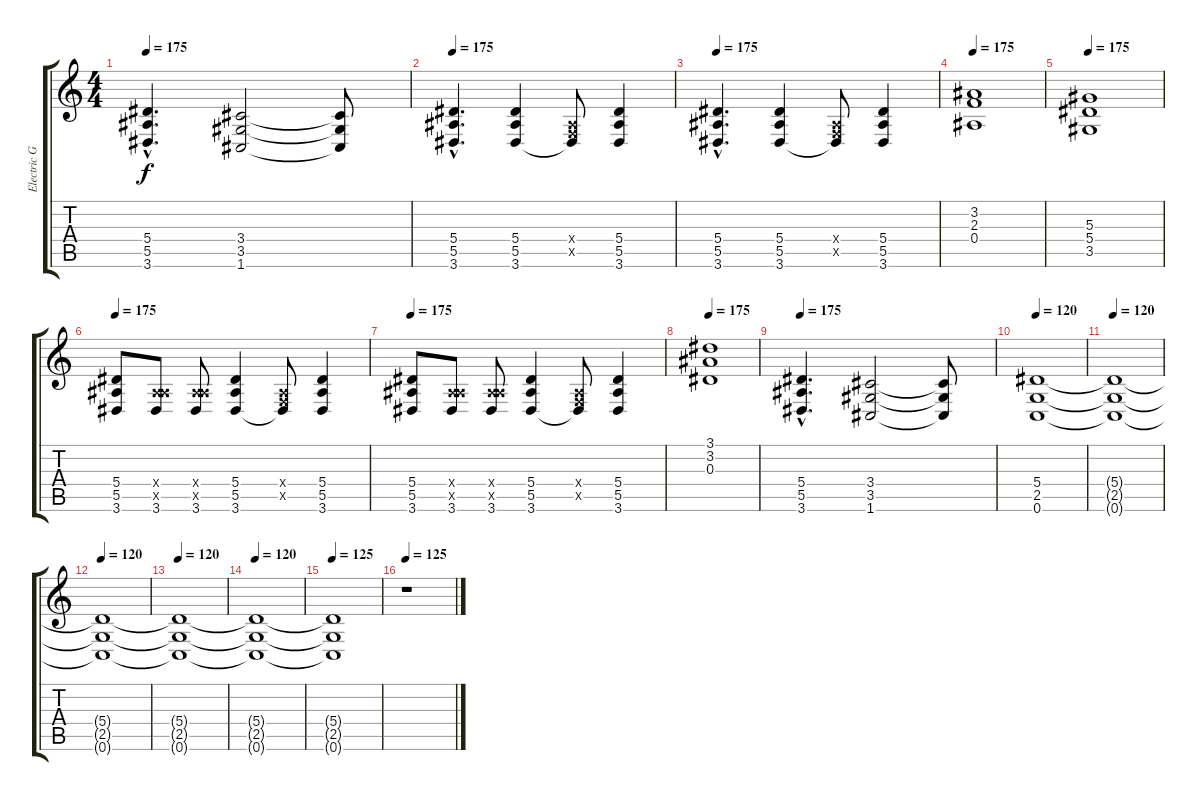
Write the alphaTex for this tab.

\track ("Electric Guitar 3" "Electric G") {instrument distortionguitar}
\staff {score tabs}
\tuning (C4 G3 Eb3 Bb2 F2 C2) {hide}
\ts (4 4)
\tempo 175
\clef g2
\ks c
(5.4{hac} 5.5{hac} 3.6{hac}).4{d dy f} (3.4 3.5 1.6).2 (3.4{t} 3.5{t} 1.6{t}).8 |
\tempo 175
(5.4{hac} 5.5{hac} 3.6{hac}).4{d} (5.4 5.5 3.6).4 (0.4{x} 0.5{x} 3.6{t}).8 (5.4 5.5 3.6).4 |
\tempo 175
(5.4{hac} 5.5{hac} 3.6{hac}).4{d} (5.4 5.5 3.6).4 (0.4{x} 0.5{x} 3.6{t}).8 (5.4 5.5 3.6).4 |
\tempo 175
(3.2 2.3 0.4).1 |
\tempo 175
(5.3 5.4 3.5).1 |
\tempo 175
(5.4 5.5 3.6).8 (0.4{x} 5.5{x} 3.6).8 (0.4{x} 5.5{x} 3.6).8 (5.4 5.5 3.6).4 (0.4{x} 0.5{x} 3.6{t}).8 (5.4 5.5 3.6).4 |
\tempo 175
(5.4 5.5 3.6).8 (0.4{x} 5.5{x} 3.6).8 (0.4{x} 5.5{x} 3.6).8 (5.4 5.5 3.6).4 (0.4{x} 0.5{x} 3.6{t}).8 (5.4 5.5 3.6).4 |
\tempo 175
(3.1 3.2 0.3).1 |
\tempo 175
(5.4{hac} 5.5{hac} 3.6{hac}).4{d} (3.4 3.5 1.6).2 (3.4{t} 3.5{t} 1.6{t}).8 |
\tempo 120
(5.4 2.5 0.6).1{volume 8} |
\tempo 120
(5.4{t} 2.5{t} 0.6{t}).1 |
\tempo 120
(5.4{t} 2.5{t} 0.6{t}).1{volume 3} |
\tempo 120
(5.4{t} 2.5{t} 0.6{t}).1 |
\tempo 120
(5.4{t} 2.5{t} 0.6{t}).1{volume 2} |
\tempo 125
(5.4{t} 2.5{t} 0.6{t}).1 |
\tempo 125
r.1{volume 15 balance 16}
